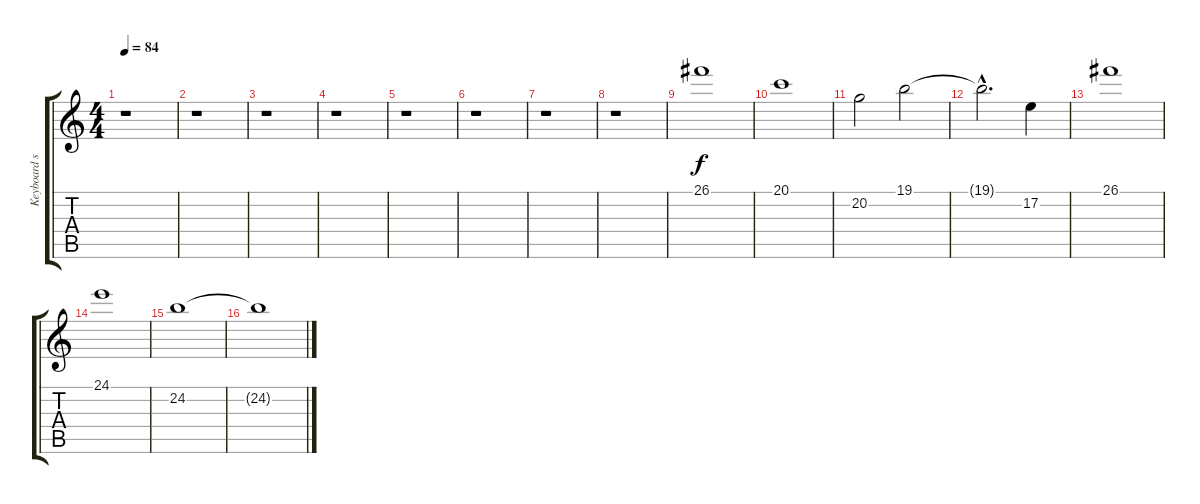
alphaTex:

\track ("Keyboard strings effect" "Keyboard s") {instrument violin}
\staff {score tabs}
\tuning (E4 B3 G3 D3 A2 E2) {hide}
\ts (4 4)
\tempo 84
\clef g2
\ks c
r.1{dy f} |
r.1 |
r.1 |
r.1 |
r.1 |
r.1 |
r.1 |
r.1 |
26.1.1 |
20.1.1 |
20.2.2 19.1.2 |
19.1{hac t}.2{d} 17.2.4 |
26.1.1 |
24.1.1 |
24.2.1 |
24.2{t}.1
